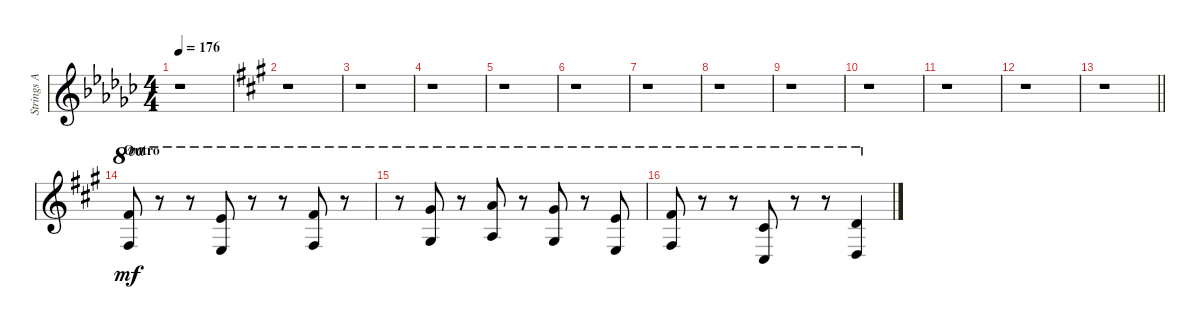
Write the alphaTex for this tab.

\track ("Strings A" "Strings A") {instrument stringensemble1}
\staff {score}
\tuning (E4 B3 G3 D3 A2 E2) {hide}
\ts (4 4)
\tempo 176
\clef g2
\ks ebminor
r.1{dy mp} |
\ks f#minor
r.1 |
r.1 |
r.1 |
r.1 |
r.1 |
r.1 |
r.1 |
r.1 |
r.1 |
r.1 |
r.1 |
\barLineRight lightlight
r.1 |
\section ("" "Outro")
(14.1 11.3).8{ot 8va dy mf} r.8{ot 8va} r.8{ot 8va} (12.1 9.3).8{ot 8va} r.8{ot 8va} r.8{ot 8va} (14.1 11.3).8{ot 8va} r.8{ot 8va} |
r.8{ot 8va} (16.1 13.3).8{ot 8va} r.8{ot 8va} (17.1 14.3).8{ot 8va} r.8{ot 8va} (16.1 13.3).8{ot 8va} r.8{ot 8va} (12.1 9.3).8{ot 8va} |
(14.1 11.3).8{ot 8va} r.8{ot 8va} r.8{ot 8va} (9.1 6.3).8{ot 8va} r.8{ot 8va} r.8{ot 8va} (10.1 7.3).4{ot 8va}
